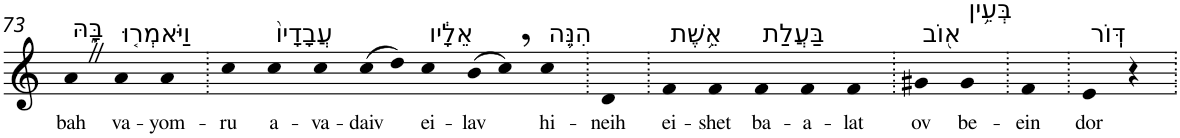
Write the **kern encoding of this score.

**kern	**text
*part1	*part1
*staff1	*staff1
*I"Piano	*
*I'Pno	*
!!LO:PB:g=z
*clefG2	*
*k[]	*
=73	=73
!LO:TX:a:t=בָּ֑הּ	!
!	!LO:LY:b
4aZ	bah
!LO:TX:a:t=וַיֹּאמְר֤וּ	!
!	!LO:LY:b
4a	va-
!	!LO:LY:b
4a	-yom-
=74.	=74.
!	!LO:LY:b
4cc	-ru
!LO:TX:a:t=עֲבָדָיו֙	!
!	!LO:LY:b
4cc	a-
!	!LO:LY:b
4cc	-va-
!	!LO:LY:b
(>8cc	-daiv
8dd)	.
!LO:TX:a:t=אֵלָ֔יו	!
!	!LO:LY:b
4cc	ei-
!	!LO:LY:b
(>8b	-lav
8cc,)	.
!LO:TX:a:t=הִנֵּ֛ה	!
!	!LO:LY:b
4cc	hi-
=75.	=75.
!	!LO:LY:b
4d	-neih
=76.	=76.
!LO:TX:a:t=אֵ֥שֶׁת	!
!	!LO:LY:b
4f	ei-
!	!LO:LY:b
4f	-shet
!LO:TX:a:t=בַּעֲלַת	!
!	!LO:LY:b
4f	ba-
!	!LO:LY:b
4f	-a-
!	!LO:LY:b
4f	-lat
=77.	=77.
!LO:TX:a:t=א֖וֹב	!
!	!LO:LY:b
4g#X	ov
!LO:TX:a:t=בְּעֵ֥ין	!
!	!LO:LY:b
4g#	be-
=78.	=78.
!	!LO:LY:b
4f	-ein
=79.	=79.
!LO:TX:a:t=דּֽוֹר	!
!	!LO:LY:b
4e	dor
4r	.
=.	=.
*-	*-
